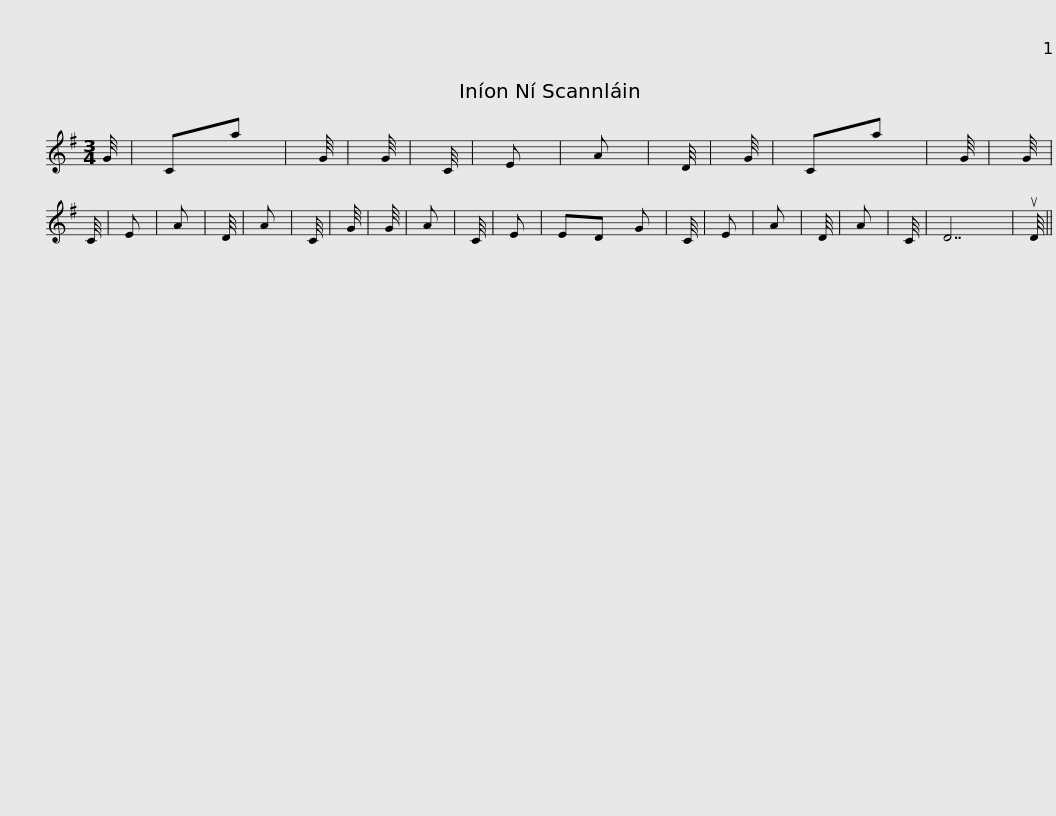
X:1
L:1/8
M:3/4
I:linebreak $
K:G
V:1 treble
V:1
 G/4 | Ca | G/4 | G/4 | C/4 | %5
 E | A | D/4 | G/4 | Ca | %10
 G/4 | G/4 | C/4 | E | A | %15
 D/4 | A | C/4 | G/4 |$ G/4 | %20
 A | C/4 | E | ED G | C/4 | %25
 E | A | D/4 | A | C/4 | %30
 D7 | uD/4 || %32
